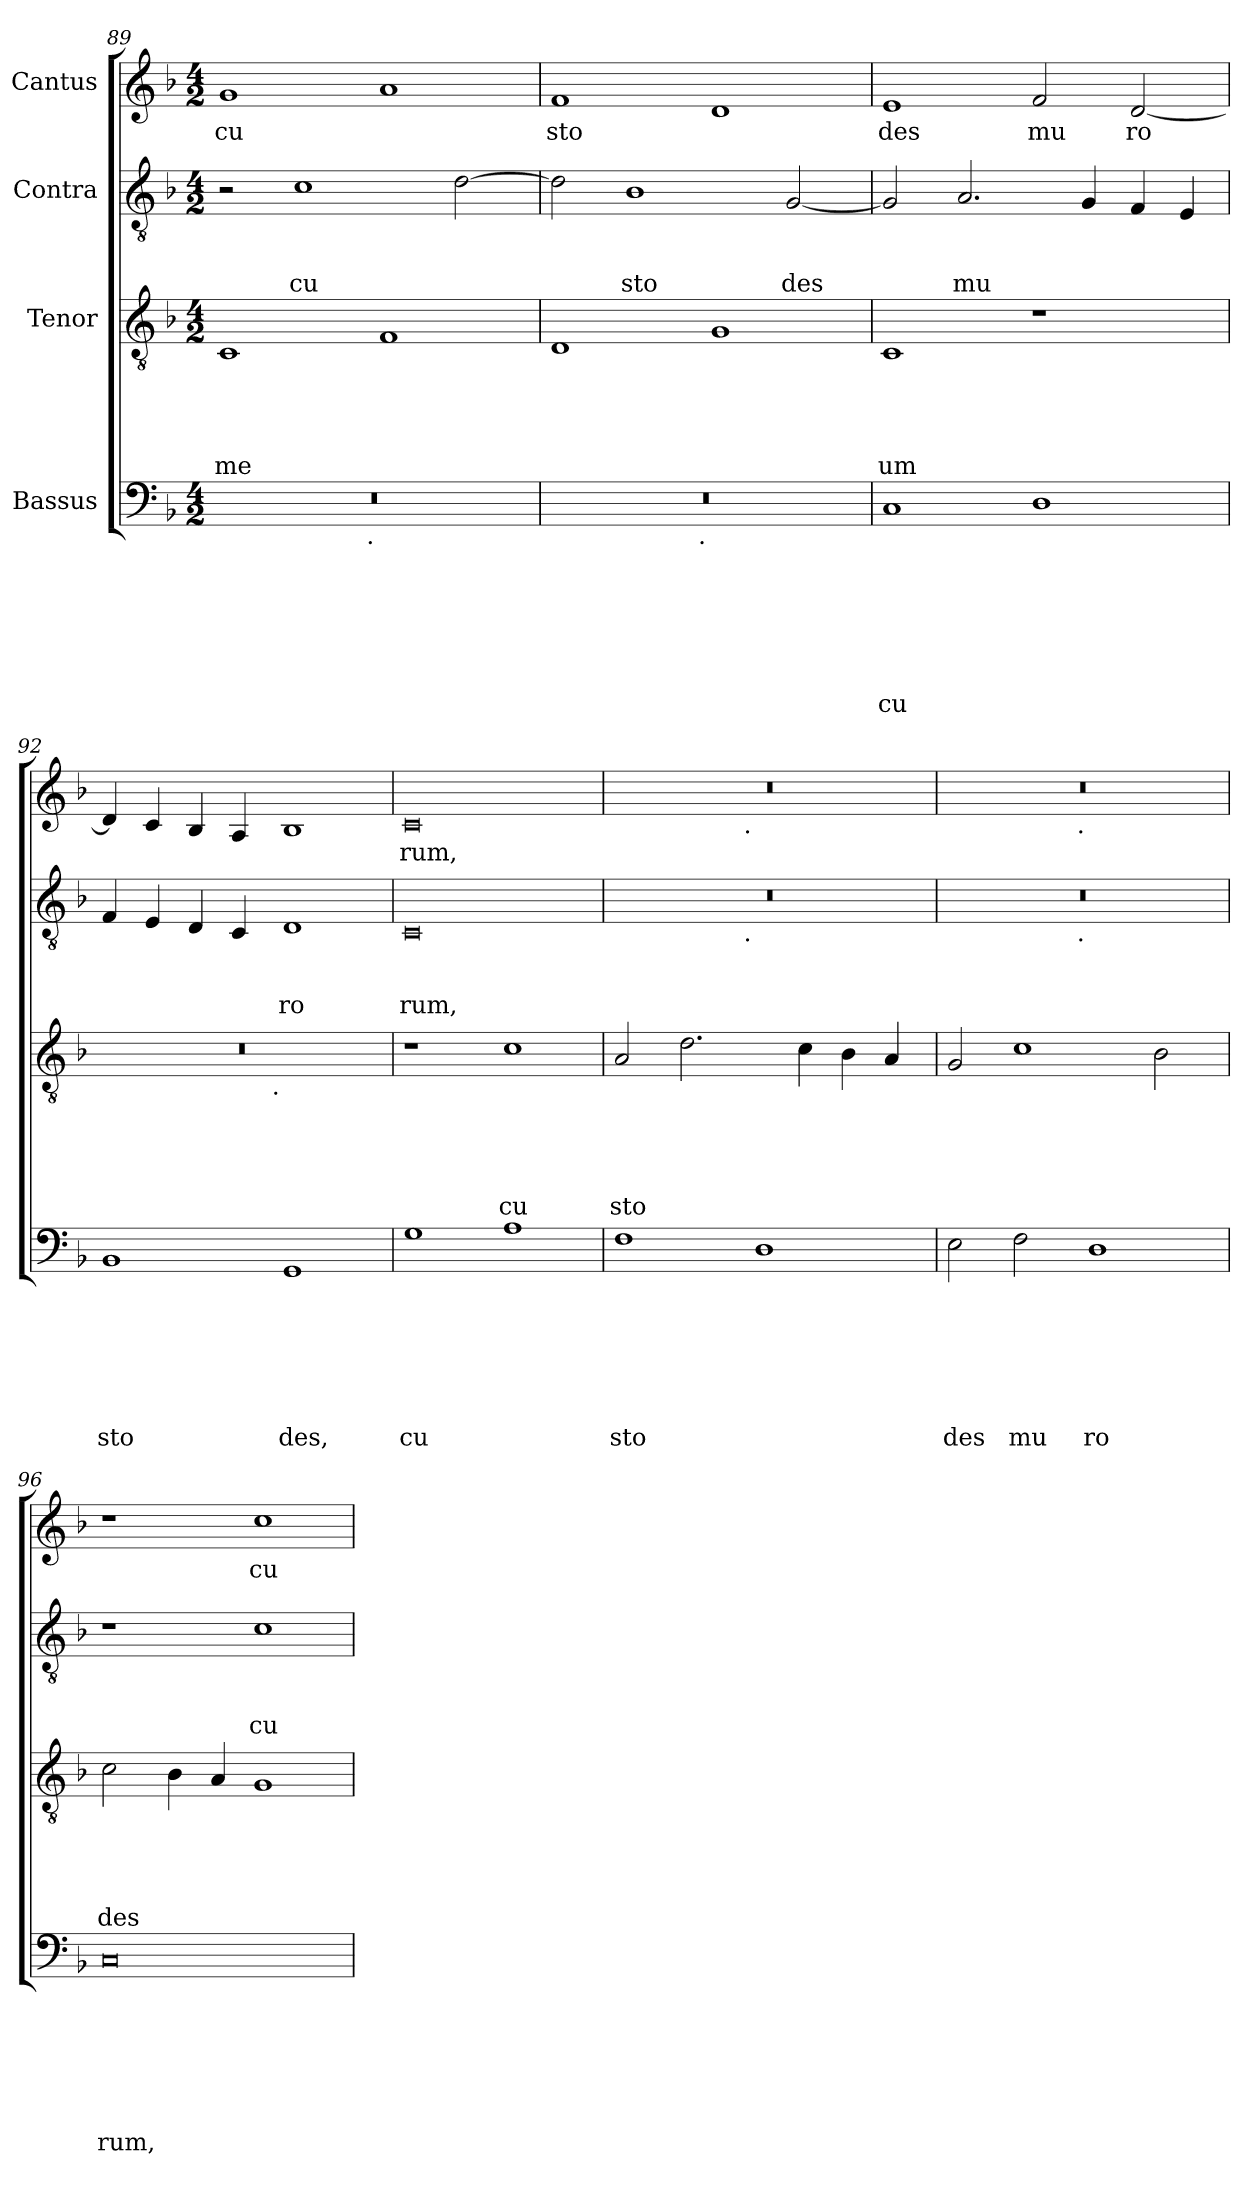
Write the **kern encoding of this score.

**kern	**text	**text	**text	**text	**text	**text	**text	**kern	**text	**text	**text	**text	**text	**kern	**text	**text	**text	**kern	**text
*part4	*part4	*part4	*part4	*part4	*part4	*part4	*part4	*part3	*part3	*part3	*part3	*part3	*part3	*part2	*part2	*part2	*part2	*part1	*part1
*staff4	*staff4	*staff4	*staff4	*staff4	*staff4	*staff4	*staff4	*staff3	*staff3	*staff3	*staff3	*staff3	*staff3	*staff2	*staff2	*staff2	*staff2	*staff1	*staff1
*I"Bassus	*	*	*	*	*	*	*	*I"Tenor	*	*	*	*	*	*I"Contra	*	*	*	*I"Cantus	*
!!LO:PB:g=z
*clefF4	*	*	*	*	*	*	*	*clefGv2	*	*	*	*	*	*clefGv2	*	*	*	*clefG2	*
*k[b-]	*	*	*	*	*	*	*	*k[b-]	*	*	*	*	*	*k[b-]	*	*	*	*k[b-]	*
*F:	*	*	*	*	*	*	*	*F:	*	*	*	*	*	*F:	*	*	*	*F:	*
*M4/2	*	*	*	*	*	*	*	*M4/2	*	*	*	*	*	*M4/2	*	*	*	*M4/2	*
=89	=89	=89	=89	=89	=89	=89	=89	=89	=89	=89	=89	=89	=89	=89	=89	=89	=89	=89	=89
!	!	!	!	!	!	!	!	!	!	!	!	!	!LO:LY:b	!	!	!	!	!	!LO:LY:b
*^	*	*	*	*	*	*	*	*	*	*	*	*	*	*	*	*	*	*	*
0r	2ryy	.	.	.	.	.	.	.	1C	.	.	.	.	me	2r	.	.	.	1g	cu
!	!	!	!	!	!	!	!	!	!	!	!	!	!	!	!	!	!	!LO:LY:b	!	!
.	4...ryy	.	.	.	.	.	.	.	.	.	.	.	.	.	1c	.	.	cu	.	.
!	!LO:TX:b:t=.	!	!	!	!	!	!	!	!	!	!	!	!	!	!	!	!	!	!	!
.	1ryy	.	.	.	.	.	.	.	.	.	.	.	.	.	.	.	.	.	.	.
.	.	.	.	.	.	.	.	.	1F	.	.	.	.	.	.	.	.	.	1a	.
.	.	.	.	.	.	.	.	.	.	.	.	.	.	.	[>2d\	.	.	.	.	.
.	32ryy	.	.	.	.	.	.	.	.	.	.	.	.	.	.	.	.	.	.	.
=90	=90	=90	=90	=90	=90	=90	=90	=90	=90	=90	=90	=90	=90	=90	=90	=90	=90	=90	=90	=90
!	!	!	!	!	!	!	!	!	!	!	!	!	!	!	!	!	!	!	!	!LO:LY:b
0r	2ryy	.	.	.	.	.	.	.	1D	.	.	.	.	.	2d\]	.	.	.	1f	sto
!	!	!	!	!	!	!	!	!	!	!	!	!	!	!	!	!	!	!LO:LY:b	!	!
.	4...ryy	.	.	.	.	.	.	.	.	.	.	.	.	.	1B-	.	.	sto	.	.
!	!LO:TX:b:t=.	!	!	!	!	!	!	!	!	!	!	!	!	!	!	!	!	!	!	!
.	1ryy	.	.	.	.	.	.	.	.	.	.	.	.	.	.	.	.	.	.	.
.	.	.	.	.	.	.	.	.	1G	.	.	.	.	.	.	.	.	.	1d	.
!	!	!	!	!	!	!	!	!	!	!	!	!	!	!	!	!	!	!LO:LY:b	!	!
.	.	.	.	.	.	.	.	.	.	.	.	.	.	.	[<2G/	.	.	des	.	.
.	32ryy	.	.	.	.	.	.	.	.	.	.	.	.	.	.	.	.	.	.	.
=91	=91	=91	=91	=91	=91	=91	=91	=91	=91	=91	=91	=91	=91	=91	=91	=91	=91	=91	=91	=91
!	!	!	!	!	!	!	!	!LO:LY:b	!	!	!	!	!	!LO:LY:b	!	!	!	!	!	!LO:LY:b
*v	*v	*	*	*	*	*	*	*	*	*	*	*	*	*	*	*	*	*	*	*
1C	.	.	.	.	.	.	cu	1C	.	.	.	.	um	2G/]	.	.	.	1e	des
!	!	!	!	!	!	!	!	!	!	!	!	!	!	!	!	!	!LO:LY:b	!	!
.	.	.	.	.	.	.	.	.	.	.	.	.	.	2.A/	.	.	mu	.	.
!	!	!	!	!	!	!	!	!	!	!	!	!	!	!	!	!	!	!	!LO:LY:b
1D	.	.	.	.	.	.	.	1r	.	.	.	.	.	.	.	.	.	2f/	mu
.	.	.	.	.	.	.	.	.	.	.	.	.	.	4G/	.	.	.	.	.
!	!	!	!	!	!	!	!	!	!	!	!	!	!	!	!	!	!	!	!LO:LY:b
.	.	.	.	.	.	.	.	.	.	.	.	.	.	4F/	.	.	.	[<2d/	ro
.	.	.	.	.	.	.	.	.	.	.	.	.	.	4E/	.	.	.	.	.
=92	=92	=92	=92	=92	=92	=92	=92	=92	=92	=92	=92	=92	=92	=92	=92	=92	=92	=92	=92
!	!	!	!	!	!	!	!LO:LY:b	!	!	!	!	!	!	!	!	!	!	!	!
*	*	*	*	*	*	*	*	*^	*	*	*	*	*	*	*	*	*	*	*
1BB-	.	.	.	.	.	.	sto	0r	2ryy	.	.	.	.	.	4F/	.	.	.	4d/]	.
.	.	.	.	.	.	.	.	.	.	.	.	.	.	.	4E/	.	.	.	4c/	.
.	.	.	.	.	.	.	.	.	4...ryy	.	.	.	.	.	4D/	.	.	.	4B-/	.
.	.	.	.	.	.	.	.	.	.	.	.	.	.	.	4C/	.	.	.	4A/	.
!	!	!	!	!	!	!	!	!	!LO:TX:b:t=.	!	!	!	!	!	!	!	!	!	!	!
.	.	.	.	.	.	.	.	.	1ryy	.	.	.	.	.	.	.	.	.	.	.
!	!	!	!	!	!	!	!LO:LY:b	!	!	!	!	!	!	!	!	!	!	!LO:LY:b	!	!
1GG	.	.	.	.	.	.	des,	.	.	.	.	.	.	.	1D	.	.	ro	1B-	.
.	.	.	.	.	.	.	.	.	32ryy	.	.	.	.	.	.	.	.	.	.	.
=93	=93	=93	=93	=93	=93	=93	=93	=93	=93	=93	=93	=93	=93	=93	=93	=93	=93	=93	=93	=93
!	!	!	!	!	!	!	!LO:LY:b	!	!	!	!	!	!	!	!	!	!	!LO:LY:b	!	!LO:LY:b
*	*	*	*	*	*	*	*	*v	*v	*	*	*	*	*	*	*	*	*	*	*
1G	.	.	.	.	.	.	cu	1r	.	.	.	.	.	0C	.	.	rum,	0c	rum,
!	!	!	!	!	!	!	!	!	!	!	!	!	!LO:LY:b	!	!	!	!	!	!
1A	.	.	.	.	.	.	.	1c	.	.	.	.	cu	.	.	.	.	.	.
=94	=94	=94	=94	=94	=94	=94	=94	=94	=94	=94	=94	=94	=94	=94	=94	=94	=94	=94	=94
!	!	!	!	!	!	!	!LO:LY:b	!	!	!	!	!	!LO:LY:b	!	!	!	!	!	!
*	*	*	*	*	*	*	*	*	*	*	*	*	*	*^	*	*	*	*^	*
1F	.	.	.	.	.	.	sto	2A/	.	.	.	.	sto	0r	2ryy	.	.	.	0r	2ryy	.
.	.	.	.	.	.	.	.	2.d\	.	.	.	.	.	.	4...ryy	.	.	.	.	4...ryy	.
!	!	!	!	!	!	!	!	!	!	!	!	!	!	!	!	!	!	!	!	!LO:TX:b:t=.	!
!	!	!	!	!	!	!	!	!	!	!	!	!	!	!	!LO:TX:b:t=.	!	!	!	!	!	!
.	.	.	.	.	.	.	.	.	.	.	.	.	.	.	1ryy	.	.	.	.	1ryy	.
1D	.	.	.	.	.	.	.	.	.	.	.	.	.	.	.	.	.	.	.	.	.
.	.	.	.	.	.	.	.	4c\	.	.	.	.	.	.	.	.	.	.	.	.	.
.	.	.	.	.	.	.	.	4B-\	.	.	.	.	.	.	.	.	.	.	.	.	.
.	.	.	.	.	.	.	.	4A/	.	.	.	.	.	.	.	.	.	.	.	.	.
.	.	.	.	.	.	.	.	.	.	.	.	.	.	.	32ryy	.	.	.	.	32ryy	.
=95	=95	=95	=95	=95	=95	=95	=95	=95	=95	=95	=95	=95	=95	=95	=95	=95	=95	=95	=95	=95	=95
!	!	!	!	!	!	!	!LO:LY:b	!	!	!	!	!	!	!	!	!	!	!	!	!	!
2E\	.	.	.	.	.	.	des	2G/	.	.	.	.	.	0r	2ryy	.	.	.	0r	2ryy	.
!	!	!	!	!	!	!	!LO:LY:b	!	!	!	!	!	!	!	!	!	!	!	!	!	!
2F\	.	.	.	.	.	.	mu	1c	.	.	.	.	.	.	4...ryy	.	.	.	.	4...ryy	.
!	!	!	!	!	!	!	!	!	!	!	!	!	!	!	!	!	!	!	!	!LO:TX:b:t=.	!
!	!	!	!	!	!	!	!	!	!	!	!	!	!	!	!LO:TX:b:t=.	!	!	!	!	!	!
.	.	.	.	.	.	.	.	.	.	.	.	.	.	.	1ryy	.	.	.	.	1ryy	.
!	!	!	!	!	!	!	!LO:LY:b	!	!	!	!	!	!	!	!	!	!	!	!	!	!
1D	.	.	.	.	.	.	ro	.	.	.	.	.	.	.	.	.	.	.	.	.	.
.	.	.	.	.	.	.	.	2B-\	.	.	.	.	.	.	.	.	.	.	.	.	.
.	.	.	.	.	.	.	.	.	.	.	.	.	.	.	32ryy	.	.	.	.	32ryy	.
=96	=96	=96	=96	=96	=96	=96	=96	=96	=96	=96	=96	=96	=96	=96	=96	=96	=96	=96	=96	=96	=96
!	!	!	!	!	!	!	!LO:LY:b	!	!	!	!	!	!LO:LY:b	!	!	!	!	!	!	!	!
*	*	*	*	*	*	*	*	*	*	*	*	*	*	*v	*v	*	*	*	*	*	*
*	*	*	*	*	*	*	*	*	*	*	*	*	*	*	*	*	*	*v	*v	*
0C	.	.	.	.	.	.	rum,	2c\	.	.	.	.	des	1r	.	.	.	1r	.
.	.	.	.	.	.	.	.	4B-\	.	.	.	.	.	.	.	.	.	.	.
.	.	.	.	.	.	.	.	4A/	.	.	.	.	.	.	.	.	.	.	.
!	!	!	!	!	!	!	!	!	!	!	!	!	!	!	!	!	!LO:LY:b	!	!LO:LY:b
.	.	.	.	.	.	.	.	1G	.	.	.	.	.	1c	.	.	cu	1cc	cu
=	=	=	=	=	=	=	=	=	=	=	=	=	=	=	=	=	=	=	=
*-	*-	*-	*-	*-	*-	*-	*-	*-	*-	*-	*-	*-	*-	*-	*-	*-	*-	*-	*-
